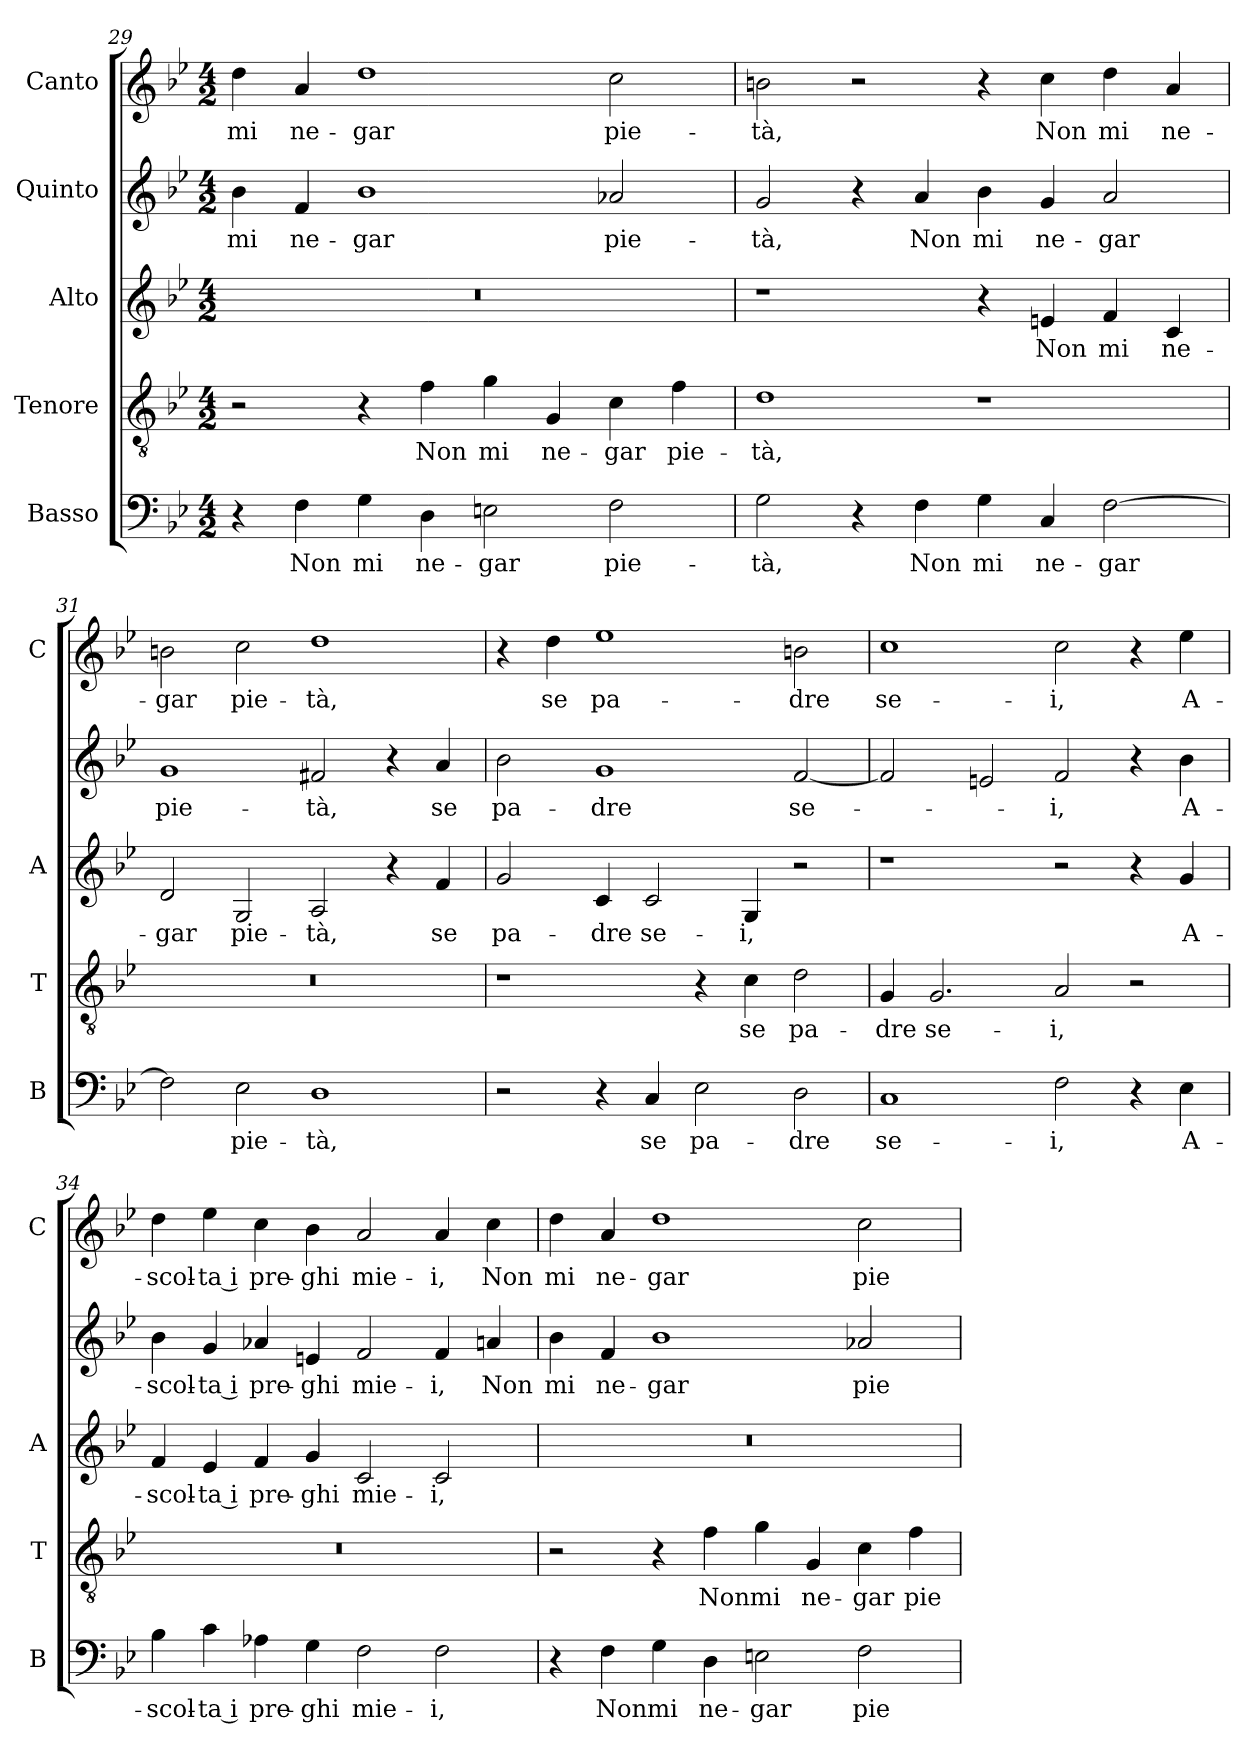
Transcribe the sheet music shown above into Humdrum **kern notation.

**kern	**text	**kern	**text	**kern	**text	**kern	**text	**kern	**text
*part5	*part5	*part4	*part4	*part3	*part3	*part2	*part2	*part1	*part1
*staff5	*staff5	*staff4	*staff4	*staff3	*staff3	*staff2	*staff2	*staff1	*staff1
*I"Basso	*	*I"Tenore	*	*I"Alto	*	*I"Quinto	*	*I"Canto	*
*I'B	*	*I'T	*	*I'A	*	*	*	*I'C	*
*clefF4	*	*clefGv2	*	*clefG2	*	*clefG2	*	*clefG2	*
*k[b-e-]	*	*k[b-e-]	*	*k[b-e-]	*	*k[b-e-]	*	*k[b-e-]	*
*B-:	*	*B-:	*	*B-:	*	*B-:	*	*B-:	*
*M4/2	*	*M4/2	*	*M4/2	*	*M4/2	*	*M4/2	*
=29	=29	=29	=29	=29	=29	=29	=29	=29	=29
!	!	!	!	!	!	!	!LO:LY:b	!	!LO:LY:b
4r	.	2r	.	0r	.	4b-\	mi	4dd\	mi
!	!LO:LY:b	!	!	!	!	!	!LO:LY:b	!	!LO:LY:b
4F\	Non	.	.	.	.	4f/	ne-	4a/	ne-
!	!LO:LY:b	!	!	!	!	!	!LO:LY:b	!	!LO:LY:b
4G\	mi	4r	.	.	.	1b-	-gar	1dd	-gar
!	!LO:LY:b	!	!LO:LY:b	!	!	!	!	!	!
4D\	ne-	4f\	Non	.	.	.	.	.	.
!	!LO:LY:b	!	!LO:LY:b	!	!	!	!	!	!
2En\	-gar	4g\	mi	.	.	.	.	.	.
!	!	!	!LO:LY:b	!	!	!	!	!	!
.	.	4G/	ne-	.	.	.	.	.	.
!	!LO:LY:b	!	!LO:LY:b	!	!	!	!LO:LY:b	!	!LO:LY:b
2F\	pie-	4c\	-gar	.	.	2a-X/	pie-	2cc\	pie-
!	!	!	!LO:LY:b	!	!	!	!	!	!
.	.	4f\	pie-	.	.	.	.	.	.
!!LO:PB:g=z
=30	=30	=30	=30	=30	=30	=30	=30	=30	=30
!	!LO:LY:b	!	!LO:LY:b	!	!	!	!LO:LY:b	!	!LO:LY:b
2G\	-tà,	1d	-tà,	1r	.	2g/	-tà,	2bn\	-tà,
4r	.	.	.	.	.	4r	.	2r	.
!	!LO:LY:b	!	!	!	!	!	!LO:LY:b	!	!
4F\	Non	.	.	.	.	4a/	Non	.	.
!	!LO:LY:b	!	!	!	!	!	!LO:LY:b	!	!
4G\	mi	1r	.	4r	.	4b-\	mi	4r	.
!	!LO:LY:b	!	!	!	!LO:LY:b	!	!LO:LY:b	!	!LO:LY:b
4C/	ne-	.	.	4en/	Non	4g/	ne-	4cc\	Non
!	!LO:LY:b	!	!	!	!LO:LY:b	!	!LO:LY:b	!	!LO:LY:b
[2F\	-gar	.	.	4f/	mi	2a/	-gar	4dd\	mi
!	!	!	!	!	!LO:LY:b	!	!	!	!LO:LY:b
.	.	.	.	4c/	ne-	.	.	4a/	ne-
=31	=31	=31	=31	=31	=31	=31	=31	=31	=31
!	!	!	!	!	!LO:LY:b	!	!LO:LY:b	!	!LO:LY:b
2F\]	.	0r	.	2d/	-gar	1g	pie-	2bn\	-gar
!	!LO:LY:b	!	!	!	!LO:LY:b	!	!	!	!LO:LY:b
2E-\	pie-	.	.	2G/	pie-	.	.	2cc\	pie-
!	!LO:LY:b	!	!	!	!LO:LY:b	!	!LO:LY:b	!	!LO:LY:b
1D	-tà,	.	.	2A/	-tà,	2f#X/	-tà,	1dd	-tà,
.	.	.	.	4r	.	4r	.	.	.
!	!	!	!	!	!LO:LY:b	!	!LO:LY:b	!	!
.	.	.	.	4f/	se	4a/	se	.	.
=32	=32	=32	=32	=32	=32	=32	=32	=32	=32
!	!	!	!	!	!LO:LY:b	!	!LO:LY:b	!	!
2r	.	1r	.	2g/	pa-	2b-\	pa-	4r	.
!	!	!	!	!	!	!	!	!	!LO:LY:b
.	.	.	.	.	.	.	.	4dd\	se
!	!	!	!	!	!LO:LY:b	!	!LO:LY:b	!	!LO:LY:b
4r	.	.	.	4c/	-dre	1g	-dre	1ee-	pa-
!	!LO:LY:b	!	!	!	!LO:LY:b	!	!	!	!
4C/	se	.	.	2c/	se-	.	.	.	.
!	!LO:LY:b	!	!	!	!	!	!	!	!
2E-\	pa-	4r	.	.	.	.	.	.	.
!	!	!	!LO:LY:b	!	!LO:LY:b	!	!	!	!
.	.	4c\	se	4G/	-i,	.	.	.	.
!	!LO:LY:b	!	!LO:LY:b	!	!	!	!LO:LY:b	!	!LO:LY:b
2D\	-dre	2d\	pa-	2r	.	[2f/	se-	2bn\	-dre
=33	=33	=33	=33	=33	=33	=33	=33	=33	=33
!	!LO:LY:b	!	!LO:LY:b	!	!	!	!	!	!LO:LY:b
1C	se-	4G/	-dre	1r	.	2f/]	.	1cc	se-
!	!	!	!LO:LY:b	!	!	!	!	!	!
.	.	2.G/	se-	.	.	.	.	.	.
.	.	.	.	.	.	2en/	.	.	.
!	!LO:LY:b	!	!LO:LY:b	!	!	!	!LO:LY:b	!	!LO:LY:b
2F\	-i,	2A/	-i,	2r	.	2f/	-i,	2cc\	-i,
4r	.	2r	.	4r	.	4r	.	4r	.
!	!LO:LY:b	!	!	!	!LO:LY:b	!	!LO:LY:b	!	!LO:LY:b
4E-\	A-	.	.	4g/	A-	4b-\	A-	4ee-\	A-
!!LO:LB:g=z
=34	=34	=34	=34	=34	=34	=34	=34	=34	=34
!	!LO:LY:b	!	!	!	!LO:LY:b	!	!LO:LY:b	!	!LO:LY:b
4B-\	-scol-	0r	.	4f/	-scol-	4b-\	-scol-	4dd\	-scol-
!	!LO:LY:b	!	!	!	!LO:LY:b	!	!LO:LY:b	!	!LO:LY:b
4c\	-ta i	.	.	4e-/	-ta i	4g/	-ta i	4ee-\	-ta i
!	!LO:LY:b	!	!	!	!LO:LY:b	!	!LO:LY:b	!	!LO:LY:b
4A-X\	pre-	.	.	4f/	pre-	4a-X/	pre-	4cc\	pre-
!	!LO:LY:b	!	!	!	!LO:LY:b	!	!LO:LY:b	!	!LO:LY:b
4G\	-ghi	.	.	4g/	-ghi	4en/	-ghi	4b-\	-ghi
!	!LO:LY:b	!	!	!	!LO:LY:b	!	!LO:LY:b	!	!LO:LY:b
2F\	mie-	.	.	2c/	mie-	2f/	mie-	2a/	mie-
!	!LO:LY:b	!	!	!	!LO:LY:b	!	!LO:LY:b	!	!LO:LY:b
2F\	-i,	.	.	2c/	-i,	4f/	-i,	4a/	-i,
!	!	!	!	!	!	!	!LO:LY:b	!	!LO:LY:b
.	.	.	.	.	.	4an/	Non	4cc\	Non
=35	=35	=35	=35	=35	=35	=35	=35	=35	=35
!	!	!	!	!	!	!	!LO:LY:b	!	!LO:LY:b
4r	.	2r	.	0r	.	4b-\	mi	4dd\	mi
!	!LO:LY:b	!	!	!	!	!	!LO:LY:b	!	!LO:LY:b
4F\	Non	.	.	.	.	4f/	ne-	4a/	ne-
!	!LO:LY:b	!	!	!	!	!	!LO:LY:b	!	!LO:LY:b
4G\	mi	4r	.	.	.	1b-	-gar	1dd	-gar
!	!LO:LY:b	!	!LO:LY:b	!	!	!	!	!	!
4D\	ne-	4f\	Non	.	.	.	.	.	.
!	!LO:LY:b	!	!LO:LY:b	!	!	!	!	!	!
2En\	-gar	4g\	mi	.	.	.	.	.	.
!	!	!	!LO:LY:b	!	!	!	!	!	!
.	.	4G/	ne-	.	.	.	.	.	.
!	!LO:LY:b	!	!LO:LY:b	!	!	!	!LO:LY:b	!	!LO:LY:b
2F\	pie-	4c\	-gar	.	.	2a-X/	pie-	2cc\	pie-
!	!	!	!LO:LY:b	!	!	!	!	!	!
.	.	4f\	pie-	.	.	.	.	.	.
=	=	=	=	=	=	=	=	=	=
*-	*-	*-	*-	*-	*-	*-	*-	*-	*-
